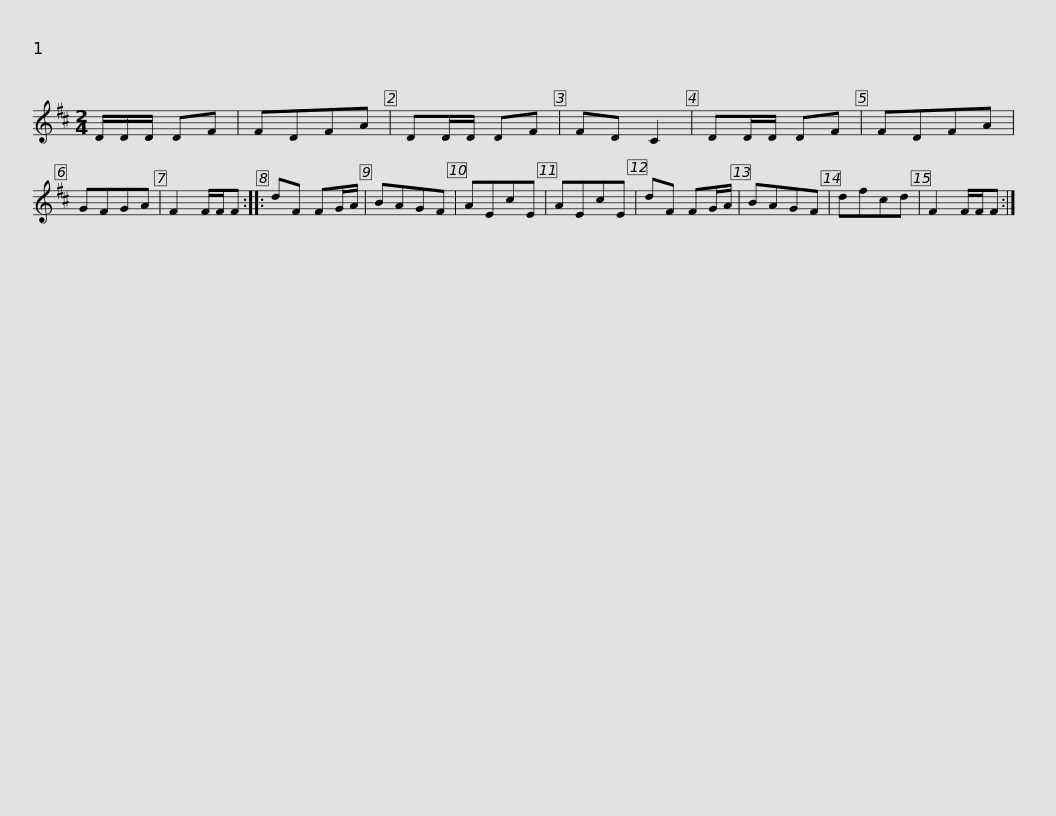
X:1
L:1/8
M:2/4
I:linebreak $
K:D
V:1 treble
V:1
 D/D/D/ DF | FDFA | DD/D/ DF | FD C2 | DD/D/ DF | %5
 FDFA | GFGA | F2 F/F/F :: dF FG/A/ | BAGF |$ %10
 AEcE | AEcE | dF FG/A/ | BAGF | dfcd | %15
 F2 F/F/F :| %16
